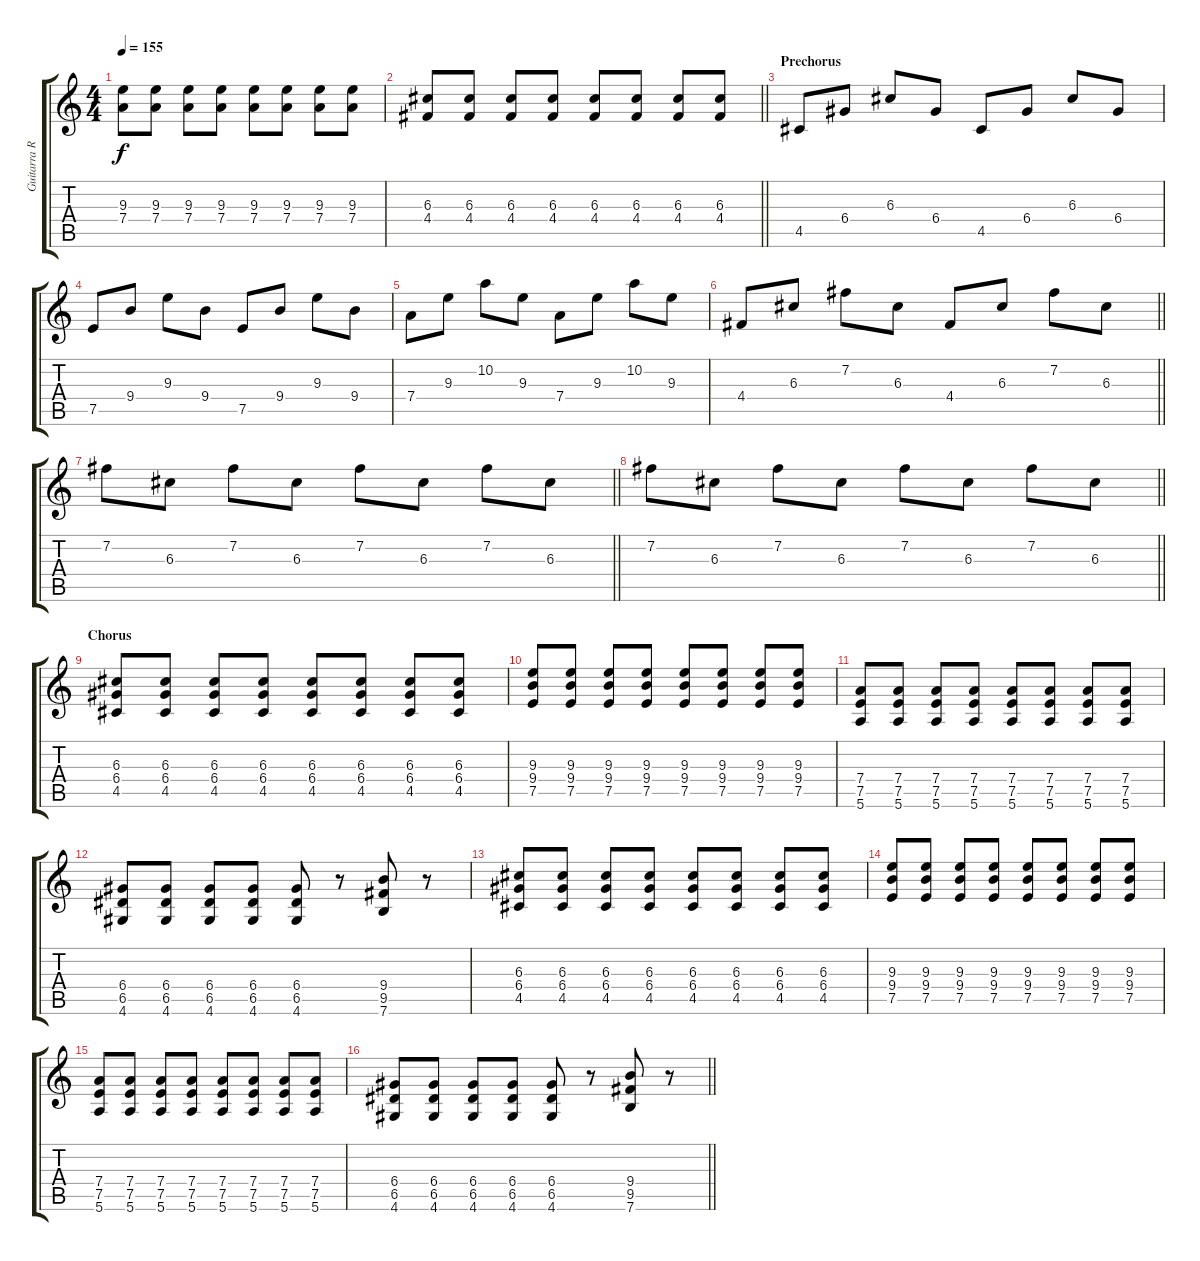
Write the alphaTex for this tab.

\track ("Guitarra Rítimica+Melódica (Oriol)" "Guitarra R") {instrument distortionguitar}
\staff {score tabs}
\tuning (E4 B3 G3 D3 A2 E2) {hide}
\ts (4 4)
\tempo 155
\clef g2
\ks c
(9.3 7.4).8{dy f} (9.3 7.4).8 (9.3 7.4).8 (9.3 7.4).8 (9.3 7.4).8 (9.3 7.4).8 (9.3 7.4).8 (9.3 7.4).8 |
\barLineRight lightlight
(6.3 4.4).8 (6.3 4.4).8 (6.3 4.4).8 (6.3 4.4).8 (6.3 4.4).8 (6.3 4.4).8 (6.3 4.4).8 (6.3 4.4).8 |
\section ("" "Prechorus")
4.5.8 6.4.8 6.3.8 6.4.8 4.5.8 6.4.8 6.3.8 6.4.8 |
7.5.8 9.4.8 9.3.8 9.4.8 7.5.8 9.4.8 9.3.8 9.4.8 |
7.4.8 9.3.8 10.2.8 9.3.8 7.4.8 9.3.8 10.2.8 9.3.8 |
\barLineRight lightlight
4.4.8 6.3.8 7.2.8 6.3.8 4.4.8 6.3.8 7.2.8 6.3.8 |
\barLineRight lightlight
7.2.8 6.3.8 7.2.8 6.3.8 7.2.8 6.3.8 7.2.8 6.3.8 |
\barLineRight lightlight
7.2.8 6.3.8 7.2.8 6.3.8 7.2.8 6.3.8 7.2.8 6.3.8 |
\section ("" "Chorus")
(6.3 6.4 4.5).8 (6.3 6.4 4.5).8 (6.3 6.4 4.5).8 (6.3 6.4 4.5).8 (6.3 6.4 4.5).8 (6.3 6.4 4.5).8 (6.3 6.4 4.5).8 (6.3 6.4 4.5).8 |
(9.3 9.4 7.5).8 (9.3 9.4 7.5).8 (9.3 9.4 7.5).8 (9.3 9.4 7.5).8 (9.3 9.4 7.5).8 (9.3 9.4 7.5).8 (9.3 9.4 7.5).8 (9.3 9.4 7.5).8 |
(7.4 7.5 5.6).8 (7.4 7.5 5.6).8 (7.4 7.5 5.6).8 (7.4 7.5 5.6).8 (7.4 7.5 5.6).8 (7.4 7.5 5.6).8 (7.4 7.5 5.6).8 (7.4 7.5 5.6).8 |
(6.4 6.5 4.6).8 (6.4 6.5 4.6).8 (6.4 6.5 4.6).8 (6.4 6.5 4.6).8 (6.4 6.5 4.6).8 r.8 (9.4 9.5 7.6).8 r.8 |
(6.3 6.4 4.5).8 (6.3 6.4 4.5).8 (6.3 6.4 4.5).8 (6.3 6.4 4.5).8 (6.3 6.4 4.5).8 (6.3 6.4 4.5).8 (6.3 6.4 4.5).8 (6.3 6.4 4.5).8 |
(9.3 9.4 7.5).8 (9.3 9.4 7.5).8 (9.3 9.4 7.5).8 (9.3 9.4 7.5).8 (9.3 9.4 7.5).8 (9.3 9.4 7.5).8 (9.3 9.4 7.5).8 (9.3 9.4 7.5).8 |
(7.4 7.5 5.6).8 (7.4 7.5 5.6).8 (7.4 7.5 5.6).8 (7.4 7.5 5.6).8 (7.4 7.5 5.6).8 (7.4 7.5 5.6).8 (7.4 7.5 5.6).8 (7.4 7.5 5.6).8 |
\barLineRight lightlight
(6.4 6.5 4.6).8 (6.4 6.5 4.6).8 (6.4 6.5 4.6).8 (6.4 6.5 4.6).8 (6.4 6.5 4.6).8 r.8 (9.4 9.5 7.6).8 r.8
